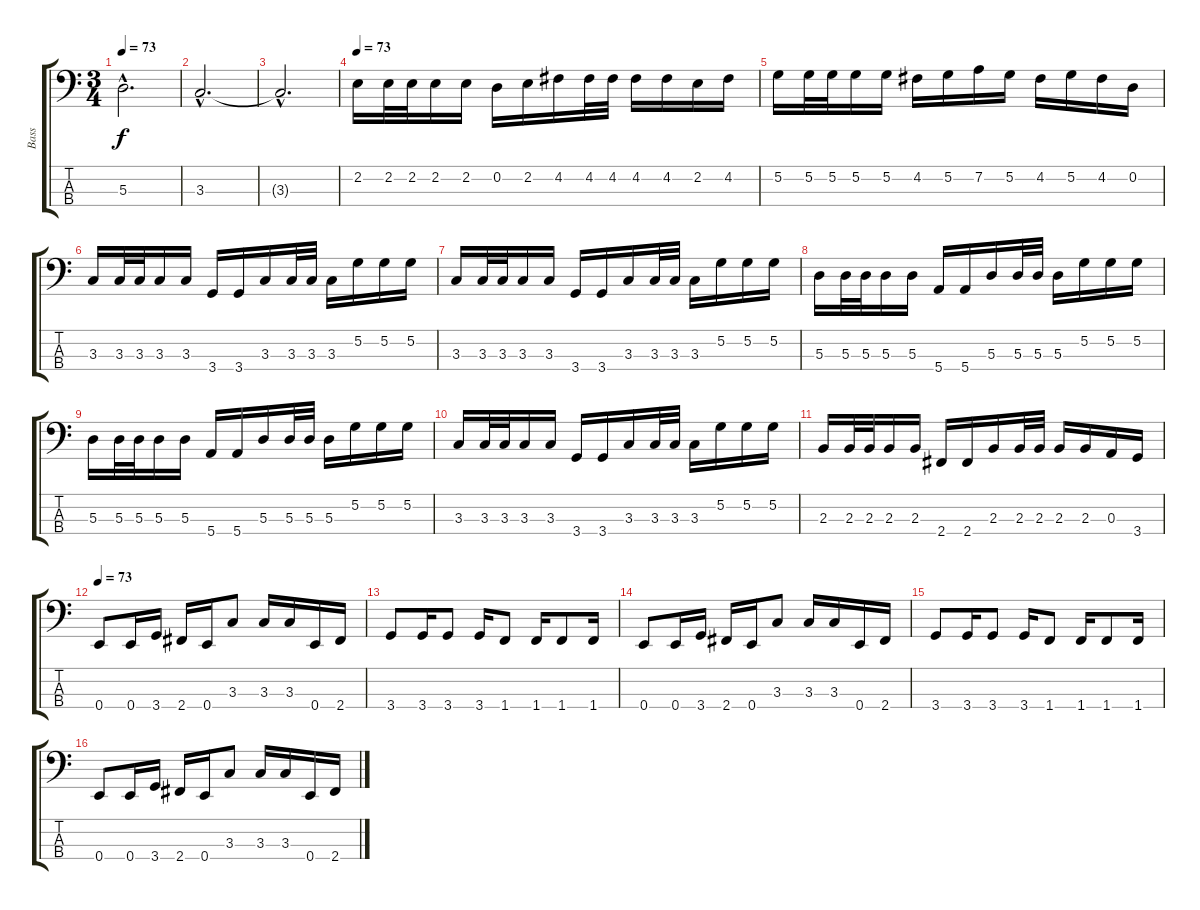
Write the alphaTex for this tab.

\track ("Bass" "Bass") {instrument electricbassfinger}
\staff {score tabs}
\tuning (G2 D2 A1 E1) {hide}
\ts (3 4)
\tempo 73
\clef f4
\ks c
5.3{hac t}.2{d dy f} |
3.3{hac}.2{d} |
3.3{hac t}.2{d} |
\tempo 73
2.2.16{instrument electricbassfinger} 2.2.32 2.2.32 2.2.16 2.2.16 0.2.16 2.2.16 4.2.16 4.2.32 4.2.32 4.2.16 4.2.16 2.2.16 4.2.16 |
5.2.16 5.2.32 5.2.32 5.2.16 5.2.16 4.2.16 5.2.16 7.2.16 5.2.16 4.2.16 5.2.16 4.2.16 0.2.16 |
3.3.16 3.3.32 3.3.32 3.3.16 3.3.16 3.4.16 3.4.16 3.3.16 3.3.32 3.3.32 3.3.16 5.2.16 5.2.16 5.2.16 |
3.3.16 3.3.32 3.3.32 3.3.16 3.3.16 3.4.16 3.4.16 3.3.16 3.3.32 3.3.32 3.3.16 5.2.16 5.2.16 5.2.16 |
5.3.16 5.3.32 5.3.32 5.3.16 5.3.16 5.4.16 5.4.16 5.3.16 5.3.32 5.3.32 5.3.16 5.2.16 5.2.16 5.2.16 |
5.3.16 5.3.32 5.3.32 5.3.16 5.3.16 5.4.16 5.4.16 5.3.16 5.3.32 5.3.32 5.3.16 5.2.16 5.2.16 5.2.16 |
3.3.16 3.3.32 3.3.32 3.3.16 3.3.16 3.4.16 3.4.16 3.3.16 3.3.32 3.3.32 3.3.16 5.2.16 5.2.16 5.2.16 |
2.3.16 2.3.32 2.3.32 2.3.16 2.3.16 2.4.16 2.4.16 2.3.16 2.3.32 2.3.32 2.3.16 2.3.16 0.3.16 3.4.16 |
\tempo 73
0.4.8 0.4.16 3.4.16 2.4.16 0.4.16 3.3.8 3.3.16 3.3.16 0.4.16 2.4.16 |
3.4.8 3.4.16 3.4.8 3.4.16 1.4.8 1.4.16 1.4.8 1.4.16 |
0.4.8 0.4.16 3.4.16 2.4.16 0.4.16 3.3.8 3.3.16 3.3.16 0.4.16 2.4.16 |
3.4.8 3.4.16 3.4.8 3.4.16 1.4.8 1.4.16 1.4.8 1.4.16 |
0.4.8 0.4.16 3.4.16 2.4.16 0.4.16 3.3.8 3.3.16 3.3.16 0.4.16 2.4.16
